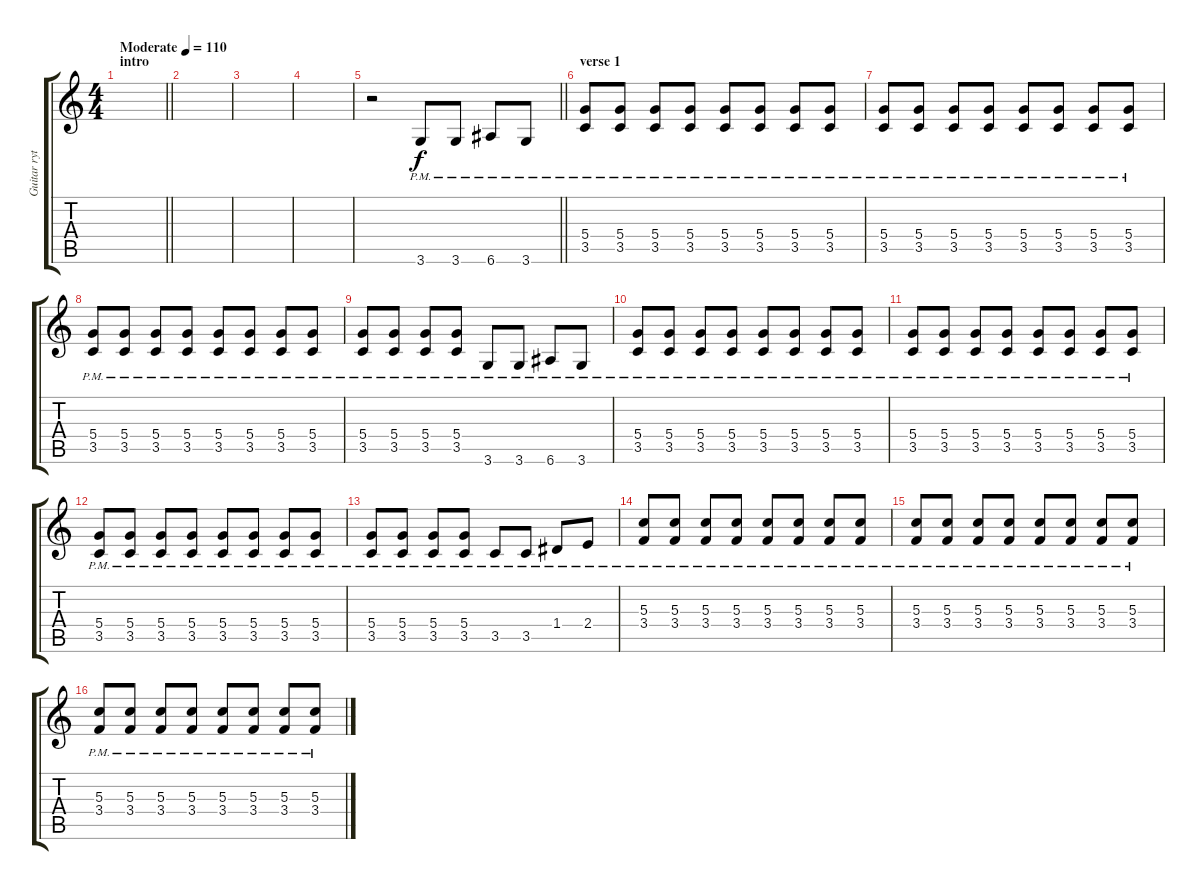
\track ("Guitar rythm 2" "Guitar ryt") {instrument overdrivenguitar}
\staff {score tabs}
\tuning (E4 B3 G3 D3 A2 E2) {hide}
\ts (4 4)
\section ("" "intro")
\tempo (110 "Moderate")
\clef g2
\barLineRight lightlight
\ks c
|
|
|
|
\barLineRight lightlight
r.2 3.6{pm}.8 3.6{pm}.8 6.6{pm}.8 3.6{pm}.8 |
\section ("" "verse 1")
(5.4{pm} 3.5{pm}).8 (5.4{pm} 3.5{pm}).8 (5.4{pm} 3.5{pm}).8 (5.4{pm} 3.5{pm}).8 (5.4{pm} 3.5{pm}).8 (5.4{pm} 3.5{pm}).8 (5.4{pm} 3.5{pm}).8 (5.4{pm} 3.5{pm}).8 |
(5.4{pm} 3.5{pm}).8 (5.4{pm} 3.5{pm}).8 (5.4{pm} 3.5{pm}).8 (5.4{pm} 3.5{pm}).8 (5.4{pm} 3.5{pm}).8 (5.4{pm} 3.5{pm}).8 (5.4{pm} 3.5{pm}).8 (5.4{pm} 3.5{pm}).8 |
(5.4{pm} 3.5{pm}).8 (5.4{pm} 3.5{pm}).8 (5.4{pm} 3.5{pm}).8 (5.4{pm} 3.5{pm}).8 (5.4{pm} 3.5{pm}).8 (5.4{pm} 3.5{pm}).8 (5.4{pm} 3.5{pm}).8 (5.4{pm} 3.5{pm}).8 |
(5.4{pm} 3.5{pm}).8 (5.4{pm} 3.5{pm}).8 (5.4{pm} 3.5{pm}).8 (5.4{pm} 3.5{pm}).8 3.6{pm}.8 3.6{pm}.8 6.6{pm}.8 3.6{pm}.8 |
(5.4{pm} 3.5{pm}).8 (5.4{pm} 3.5{pm}).8 (5.4{pm} 3.5{pm}).8 (5.4{pm} 3.5{pm}).8 (5.4{pm} 3.5{pm}).8 (5.4{pm} 3.5{pm}).8 (5.4{pm} 3.5{pm}).8 (5.4{pm} 3.5{pm}).8 |
(5.4{pm} 3.5{pm}).8 (5.4{pm} 3.5{pm}).8 (5.4{pm} 3.5{pm}).8 (5.4{pm} 3.5{pm}).8 (5.4{pm} 3.5{pm}).8 (5.4{pm} 3.5{pm}).8 (5.4{pm} 3.5{pm}).8 (5.4{pm} 3.5{pm}).8 |
(5.4{pm} 3.5{pm}).8 (5.4{pm} 3.5{pm}).8 (5.4{pm} 3.5{pm}).8 (5.4{pm} 3.5{pm}).8 (5.4{pm} 3.5{pm}).8 (5.4{pm} 3.5{pm}).8 (5.4{pm} 3.5{pm}).8 (5.4{pm} 3.5{pm}).8 |
(5.4{pm} 3.5{pm}).8 (5.4{pm} 3.5{pm}).8 (5.4{pm} 3.5{pm}).8 (5.4{pm} 3.5{pm}).8 3.5{pm}.8 3.5{pm}.8 1.4{pm}.8 2.4{pm}.8 |
(5.3{pm} 3.4{pm}).8 (5.3{pm} 3.4{pm}).8 (5.3{pm} 3.4{pm}).8 (5.3{pm} 3.4{pm}).8 (5.3{pm} 3.4{pm}).8 (5.3{pm} 3.4{pm}).8 (5.3{pm} 3.4{pm}).8 (5.3{pm} 3.4{pm}).8 |
(5.3{pm} 3.4{pm}).8 (5.3{pm} 3.4{pm}).8 (5.3{pm} 3.4{pm}).8 (5.3{pm} 3.4{pm}).8 (5.3{pm} 3.4{pm}).8 (5.3{pm} 3.4{pm}).8 (5.3{pm} 3.4{pm}).8 (5.3{pm} 3.4{pm}).8 |
(5.3{pm} 3.4{pm}).8 (5.3{pm} 3.4{pm}).8 (5.3{pm} 3.4{pm}).8 (5.3{pm} 3.4{pm}).8 (5.3{pm} 3.4{pm}).8 (5.3{pm} 3.4{pm}).8 (5.3{pm} 3.4{pm}).8 (5.3{pm} 3.4{pm}).8
